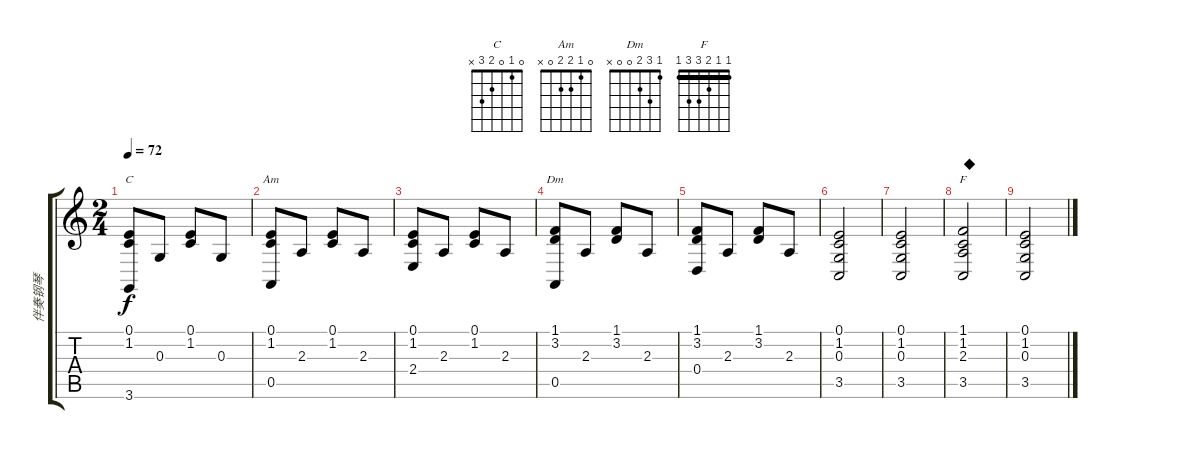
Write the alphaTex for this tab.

\track ("伴奏钢琴" "伴奏钢琴") {instrument electricgrandpiano}
\staff {score tabs}
\tuning (E4 B3 G3 D3 A2 E2) {hide}
\chord ("C" 0 1 0 2 3 x)
\chord ("Am" 0 1 2 2 0 x)
\chord ("Dm" 1 3 2 0 0 x)
\chord ("F" 1 1 2 3 3 1) {barre 1}
\ts (2 4)
\tempo 72
\clef g2
\ks c
(0.1 1.2 3.6).8{ch "C" dy f} 0.3.8 (0.1 1.2).8 0.3.8 |
(0.1 1.2 0.5).8{ch "Am"} 2.3.8 (0.1 1.2).8 2.3.8 |
(0.1 1.2 2.4).8 2.3.8 (0.1 1.2).8 2.3.8 |
(1.1 3.2 0.5).8{ch "Dm"} 2.3.8 (1.1 3.2).8 2.3.8 |
(1.1 3.2 0.4).8 2.3.8 (1.1 3.2).8 2.3.8 |
(0.1 1.2 0.3 3.5).2 |
(0.1 1.2 0.3 3.5).2 |
(1.1 1.2 2.3 3.5).2{ch "F" txt "◆"} |
(0.1 1.2 0.3 3.5).2
